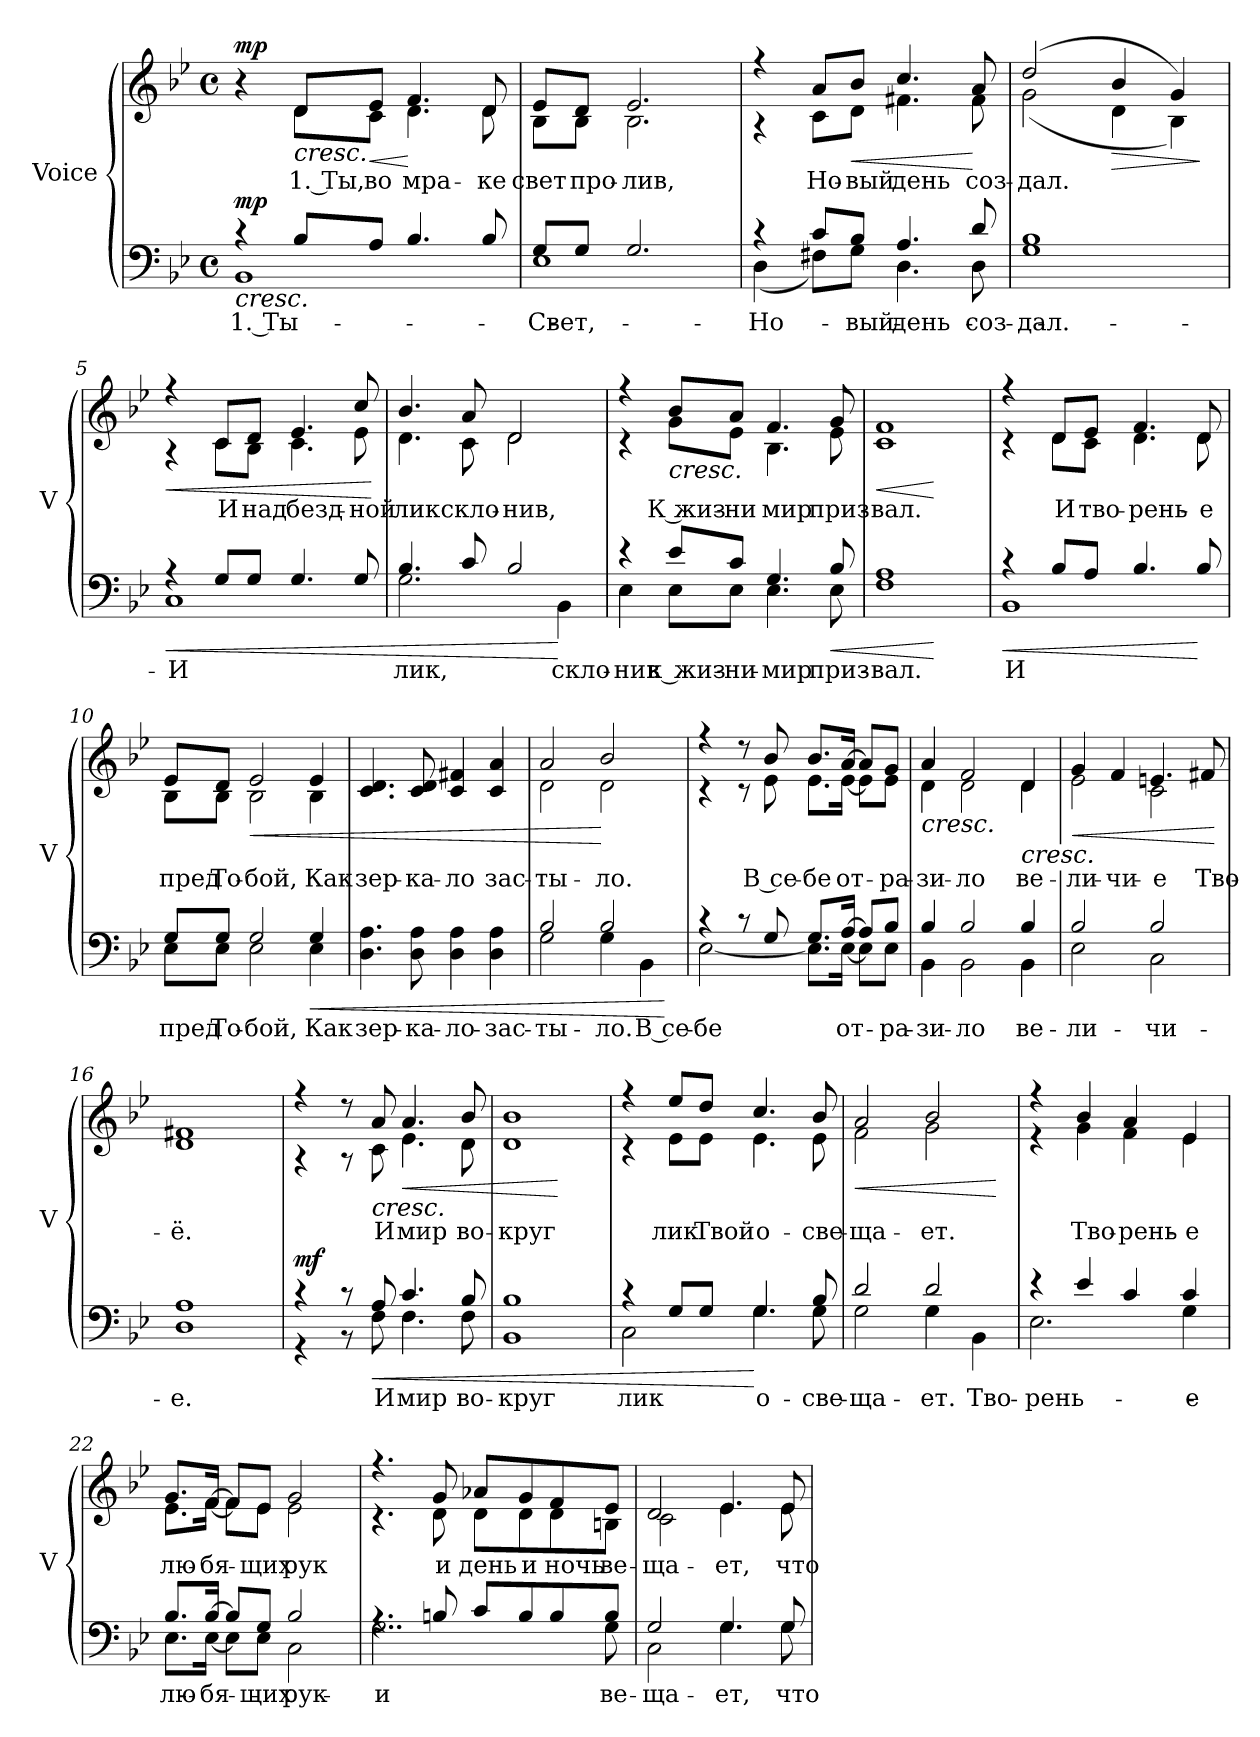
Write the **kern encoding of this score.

**kern	**text	**dynam	**kern	**text	**dynam
*part2	*part2	*part2	*part1	*part1	*part1
*staff2	*staff2	*staff2	*staff1	*staff1	*staff1
*I"Voice	*	*	*I"Voice	*	*
*I'V	*	*	*I'V	*	*
*clefF4	*	*	*clefG2	*	*
*k[b-e-]	*	*	*k[b-e-]	*	*
*M4/4	*	*	*M4/4	*	*
*met(c)	*	*	*met(c)	*	*
*MM100	*	*	*MM100	*	*
=1	=1	=1	=1	=1	=1
!	!LO:LY:b	!LO:HP:b	!	!	!
*^	*	*	*^	*	*
!	!	!	!LO:DY:n=1:b	!	!	!	!LO:DY:b
4r	1BB-	1. Ты-	< mp	4r	4ryy	.	mp
!	!	!	!	!	!	!LO:LY:b	!LO:HP:b
8B-/L	.	.	.	8d/L	8d\L	1. Ты,	<
!	!	!	!	!	!	!LO:LY:b	!LO:HP:b
8A/J	.	.	.	8e-/J	8c\J	во	<
!	!	!	!	!	!	!LO:LY:b	!
4.B-/	.	.	.	4.f/	4.d\	мра-	[
!	!	!	!	!	!	!LO:LY:b	!
8B-/	.	.	.	8d/	8d\	-ке	[
=2	=2	=2	=2	=2	=2	=2	=2
!	!	!LO:LY:b	!	!	!	!LO:LY:b	!
8G/L	1E-	Свет,	.	8e-/L	8B-\L	свет	.
!	!	!	!	!	!	!LO:LY:b	!
8G/J	.	.	.	8d/J	8B-\J	про-	.
!	!	!	!	!	!	!LO:LY:b	!
2.G/	.	.	.	2.e-/	2.B-\	-лив,	.
=3	=3	=3	=3	=3	=3	=3	=3
!	!	!LO:LY:b	!	!	!	!	!
4r	(<4D\	-Но-	.	4r	4r	.	.
!	!	!	!	!	!	!LO:LY:b	!
8c/L	8F#X\L)	.	.	8a/L	8c\L	Но-	.
!	!	!LO:LY:b	!	!	!	!LO:LY:b	!LO:HP:b
8B-/J	8G\J	-вый	.	8b-/J	8d\J	-вый	<
!	!	!LO:LY:b	!	!	!	!LO:LY:b	!
4.A/	4.D\	день	.	4.cc/	4.f#X\	день	.
!	!	!LO:LY:b	!	!	!	!LO:LY:b	!
8d/	8D\	соз-	.	8a/	8f#\	соз-	[
=4	=4	=4	=4	=4	=4	=4	=4
!	!	!LO:LY:b	!	!	!	!LO:LY:b	!
*v	*v	*	*	*	*	*	*
1G 1B-	дал.	.	(>2dd/	(<2g\	-дал.	.
!	!	!	!	!	!	!LO:HP:b
.	.	.	4b-/	4d\	.	>
.	.	.	4g/)	4B-\)	.	.
*	*	*	*v	*v	*	*
.	.	.	.	.	]
!!LO:LB:g=z
=5	=5	=5	=5	=5	=5
!	!LO:LY:b	!LO:HP:b	!	!	!LO:HP:b
*^	*	*	*^	*	*
4r	1C	-И	<	4r	4r	.	<
!	!	!	!	!	!	!LO:LY:b	!
8G/L	.	.	.	8c/L	8c\L	И	.
!	!	!	!	!	!	!LO:LY:b	!
8G/J	.	.	.	8d/J	8B-\J	над	.
!	!	!	!	!	!	!LO:LY:b	!
4.G/	.	.	.	4.e-/	4.c\	безд-	.
!	!	!	!	!	!	!LO:LY:b	!
8G/	.	.	.	8cc/	8e-\	-ной	.
*v	*v	*	*	*	*	*	*
*	*	*	*v	*v	*	*
.	.	.	.	.	[
=6	=6	=6	=6	=6	=6
*^	*	*	*	*	*
!	!	!LO:LY:b	!	!	!LO:LY:b	!
*	*	*	*	*^	*	*
4.B-/	2.G\	лик,	.	4.b-/	4.d\	лик	.
!	!	!	!	!	!	!LO:LY:b	!
8c/	.	.	.	8a/	8c\	скло-	.
!	!	!	!	!	!	!LO:LY:b	!
2B-/	.	.	.	2d/	2d\	-нив,	.
!	!	!LO:LY:b	!	!	!	!	!
.	4BB-\	скло-	[	.	.	.	.
=7	=7	=7	=7	=7	=7	=7	=7
!	!	!LO:LY:b	!	!	!	!	!
4r	4E-\	-нив	.	4r	4r	.	.
!	!	!LO:LY:b	!	!	!	!LO:LY:b	!LO:HP:b
8e-/L	8E-\L	к жиз-	.	8b-/L	8g\L	К жиз-	<
!	!	!LO:LY:b	!	!	!	!LO:LY:b	!
8c/J	8E-\J	-ни-	.	8a/J	8e-\J	-ни	.
!	!	!LO:LY:b	!	!	!	!LO:LY:b	!
4.G/	4.E-\	-мир	.	4.f/	4.B-\	мир	.
!	!	!LO:LY:b	!LO:HP:b	!	!	!LO:LY:b	!
8B-/	8E-\	приз-	<	8g/	8e-\	приз-	.
=8	=8	=8	=8	=8	=8	=8	=8
!	!	!LO:LY:b	!	!	!	!LO:LY:b	!LO:HP:b
*v	*v	*	*	*	*	*	*
1F 1A	вал.	.	1f	1c	-вал.	<
*	*	*	*v	*v	*	*
.	.	[	.	.	[
!!LO:LB:g=z
=9	=9	=9	=9	=9	=9
!	!LO:LY:b	!LO:HP:b	!	!	!
*^	*	*	*^	*	*
4r	1BB-	И	<	4r	4r	.	.
!	!	!	!	!	!	!LO:LY:b	!
8B-/L	.	.	.	8d/L	8d\L	И	.
!	!	!	!	!	!	!LO:LY:b	!
8A/J	.	.	.	8e-/J	8c\J	тво-	.
!	!	!	!	!	!	!LO:LY:b	!
4.B-/	.	.	.	4.f/	4.d\	-рень-	.
!	!	!	!	!	!	!LO:LY:b	!
8B-/	.	.	[	8d/	8d\	-е	.
=10	=10	=10	=10	=10	=10	=10	=10
!	!	!LO:LY:b	!	!	!	!LO:LY:b	!
8G/L	8E-\L	пред	.	8e-/L	8B-\L	пред	.
!	!	!LO:LY:b	!	!	!	!LO:LY:b	!
8G/J	8E-\J	То-	.	8d/J	8B-\J	То-	.
!	!	!LO:LY:b	!	!	!	!LO:LY:b	!LO:HP:b
2G/	2E-\	-бой,	.	2e-/	2B-\	-бой,	<
!	!	!LO:LY:b	!LO:HP:b	!	!	!LO:LY:b	!
4G/	4E-\	Как	<	4e-/	4B-\	Как	.
=11	=11	=11	=11	=11	=11	=11	=11
!	!	!LO:LY:b	!	!	!	!LO:LY:b	!
*v	*v	*	*	*	*	*	*
*	*	*	*v	*v	*	*
4.D\ 4.A\	зер-	.	4.c/ 4.d/	зер-	.
!	!LO:LY:b	!	!	!LO:LY:b	!
8D\ 8A\	-ка-	.	8c/ 8d/	-ка-	.
!	!LO:LY:b	!	!	!LO:LY:b	!
4D\ 4A\	-ло-	.	4c/ 4f#X/	-ло	.
!	!LO:LY:b	!	!	!LO:LY:b	!
4D\ 4A\	-зас-	.	4c/ 4a/	зас-	.
=12	=12	=12	=12	=12	=12
!	!LO:LY:b	!	!	!LO:LY:b	!
*^	*	*	*^	*	*
2B-/	2G\	-ты-	.	2a/	2d\	-ты-	.
!	!	!LO:LY:b	!	!	!	!LO:LY:b	!
2B-/	4G\	-ло.	.	2b-/	2d\	-ло.	[
!	!	!LO:LY:b	!	!	!	!	!
.	4BB-\	В се-	.	.	.	.	.
*v	*v	*	*	*	*	*	*
*	*	*	*v	*v	*	*
.	.	[	.	.	.
!!LO:LB:g=z
=13	=13	=13	=13	=13	=13
*^	*	*	*	*	*
!	!	!LO:LY:b	!	!	!	!
*	*	*	*	*^	*	*
4r	[<2E-\	-бе	.	4r	4r	.	.
8r	.	.	.	8r	8r	.	.
!	!	!	!	!	!	!LO:LY:b	!
8G/	.	.	.	8b-/	8e-\	В се-	.
!	!	!	!	!	!	!LO:LY:b	!
8.G/L	8.E-\L]	.	.	8.b-/L	8.e-\L	-бе	.
!	!	!LO:LY:b	!	!	!	!LO:LY:b	!
[>16A/Jk	[<16E-\Jk	от-	.	[>16a/Jk	[<16e-\Jk	от-	.
8A/L]	8E-\L]	.	.	8a/L]	8e-\L]	.	.
!	!	!LO:LY:b	!	!	!	!LO:LY:b	!
8B-/J	8E-\J	-ра-	.	8g/J	8e-\J	-ра-	.
=14	=14	=14	=14	=14	=14	=14	=14
!	!	!LO:LY:b	!	!	!	!LO:LY:b	!LO:HP:b
4B-/	4BB-\	-зи-	.	4a/	4d\	-зи-	<
!	!	!LO:LY:b	!	!	!	!LO:LY:b	!
2B-/	2BB-\	-ло	.	2f/	2d\	-ло	.
!	!	!LO:LY:b	!	!	!	!LO:LY:b	!LO:HP:b
4B-/	4BB-\	ве-	.	4d/	4d\	ве-	<
=15	=15	=15	=15	=15	=15	=15	=15
!	!	!LO:LY:b	!	!	!	!LO:LY:b	!LO:HP:b
2B-/	2E-\	-ли-	.	4g/	2e-\	-ли-	<
!	!	!	!	!	!	!LO:LY:b	!
.	.	.	.	4f/	.	-чи-	.
!	!	!LO:LY:b	!	!	!	!LO:LY:b	!
2B-/	2C\	-чи-	.	4.en/	2c\	-е	.
!	!	!	!	!	!	!LO:LY:b	!
.	.	.	.	8f#X/	.	Тво-	.
*v	*v	*	*	*	*	*	*
*	*	*	*v	*v	*	*
.	.	.	.	.	[
=16	=16	=16	=16	=16	=16
*^	*	*	*	*	*
!	!	!LO:LY:b	!	!	!LO:LY:b	!
1A	1D	-е.	.	1d 1f#X	-ё.	.
*v	*v	*	*	*	*	*
.	.	.	.	.	[ [
!!LO:PB:g=z
=17	=17	=17	=17	=17	=17
*^	*	*	*^	*	*
!	!	!	!LO:DY:b	!	!	!	!LO:DY:b
!	!	!	!	!	!	!	!LO:DY:n=1:b
4r	4r	.	mf	4r	4r	.	other-dynamics mf
8r	8r	.	.	8r	8r	.	.
!	!	!LO:LY:b	!LO:HP:b	!	!	!LO:LY:b	!LO:HP:b
8A/	8F\	И	<	8a/	8c\	И	<
!	!	!LO:LY:b	!	!	!	!LO:LY:b	!LO:HP:b
4.c/	4.F\	мир	.	4.a/	4.e-\	мир	<
!	!	!LO:LY:b	!	!	!	!LO:LY:b	!
!	!	!	!	!	!	!LO:LY:b	!
8B-/	8F\	во-	.	8b-/	8d\	во-	.
=18	=18	=18	=18	=18	=18	=18	=18
!	!	!LO:LY:b	!	!	!	!LO:LY:b	!
1B-	1BB-	-круг	.	1b-	1d	-круг	.
*v	*v	*	*	*	*	*	*
*	*	*	*v	*v	*	*
.	.	.	.	.	[
=19	=19	=19	=19	=19	=19
*^	*	*	*	*	*
!	!	!LO:LY:b	!	!	!	!
*	*	*	*	*^	*	*
4r	2C\	лик	.	4r	4r	.	.
!	!	!	!	!	!	!LO:LY:b	!LO:DY:b
8G/L	.	.	.	8ee-/L	8e-\L	лик	other-dynamics
!	!	!	!	!	!	!LO:LY:b	!
8G/J	.	.	.	8dd/J	8e-\J	Твой	.
!	!	!LO:LY:b	!	!	!	!LO:LY:b	!
4.G/	4.G\	о-	[	4.cc/	4.e-\	о-	.
!	!	!LO:LY:b	!	!	!	!LO:LY:b	!
8B-/	8G\	-све-	.	8b-/	8e-\	-све-	[
=20	=20	=20	=20	=20	=20	=20	=20
!	!	!LO:LY:b	!	!	!	!LO:LY:b	!LO:HP:b
2d/	2G\	-ща-	.	2a/	2f\	-ща-	<
!	!	!LO:LY:b	!	!	!	!LO:LY:b	!
2d/	4G\	-ет.	.	2b-/	2g\	-ет.	.
!	!	!LO:LY:b	!	!	!	!	!
.	4BB-\	Тво-	.	.	.	.	.
*v	*v	*	*	*	*	*	*
*	*	*	*v	*v	*	*
.	.	.	.	.	[ [
=21	=21	=21	=21	=21	=21
*^	*	*	*	*	*
!	!	!LO:LY:b	!	!	!	!
*	*	*	*	*^	*	*
4r	2.E-\	-рень-	.	4r	4r	.	.
!	!	!	!	!	!	!LO:LY:b	!
4e-/	.	.	.	4b-/	4g\	Тво-	.
!	!	!	!	!	!	!LO:LY:b	!
4c/	.	.	.	4a/	4f\	-рень-	.
!	!	!LO:LY:b	!	!	!	!LO:LY:b	!
4c/	4G\	-е	[	4e-/	4e-\	-е	.
!!LO:LB:g=z	!!
=22	=22	=22	=22	=22	=22	=22	=22
!	!	!LO:LY:b	!	!	!	!LO:LY:b	!
8.B-/L	8.E-\L	лю-	.	8.g/L	8.e-\L	лю-	.
!	!	!LO:LY:b	!	!	!	!LO:LY:b	!
[>16B-/Jk	[<16E-\Jk	-бя-	.	[>16f/Jk	[16f\Jk	-бя-	.
8B-/L]	8E-\L]	.	.	8f/L]	8f\L]	.	.
!	!	!LO:LY:b	!	!	!	!LO:LY:b	!
8G/J	8E-\J	-щих	.	8e-/J	8e-\J	-щих	.
!	!	!LO:LY:b	!	!	!	!LO:LY:b	!
2B-/	2C\	рук	.	2g/	2e-\	рук	.
=23	=23	=23	=23	=23	=23	=23	=23
!	!	!LO:LY:b	!	!	!	!	!
4.rA	2..G\	и	.	4.r	4.r	.	.
!	!	!	!	!	!	!LO:LY:b	!
8Bn/	.	.	.	8g/	8d\	и	.
!	!	!	!	!	!	!LO:LY:b	!
8c/L	.	.	.	8a-X/L	8d\L	день	.
!	!	!	!	!	!	!LO:LY:b	!
8B/	.	.	.	8g/	8d\	и	.
!	!	!	!	!	!	!LO:LY:b	!
8B/	.	.	.	8f/	8d\	ночь	.
!	!	!LO:LY:b	!	!	!	!LO:LY:b	!
8B/J	8G\	ве-	.	8e-/J	8Bn\J	ве-	.
=24	=24	=24	=24	=24	=24	=24	=24
!	!	!LO:LY:b	!	!	!	!LO:LY:b	!
2G/	2C\	-ща-	.	2d/	2c\	-ща-	.
!	!	!LO:LY:b	!	!	!	!LO:LY:b	!
4.G/	4.G\	-ет,	.	4.e-/	4.e-\	-ет,	.
!	!	!LO:LY:b	!	!	!	!LO:LY:b	!
8G/	8G\	что	.	8e-/	8e-\	что	.
*v	*v	*	*	*	*	*	*
*	*	*	*v	*v	*	*
=	=	=	=	=	=
*-	*-	*-	*-	*-	*-
